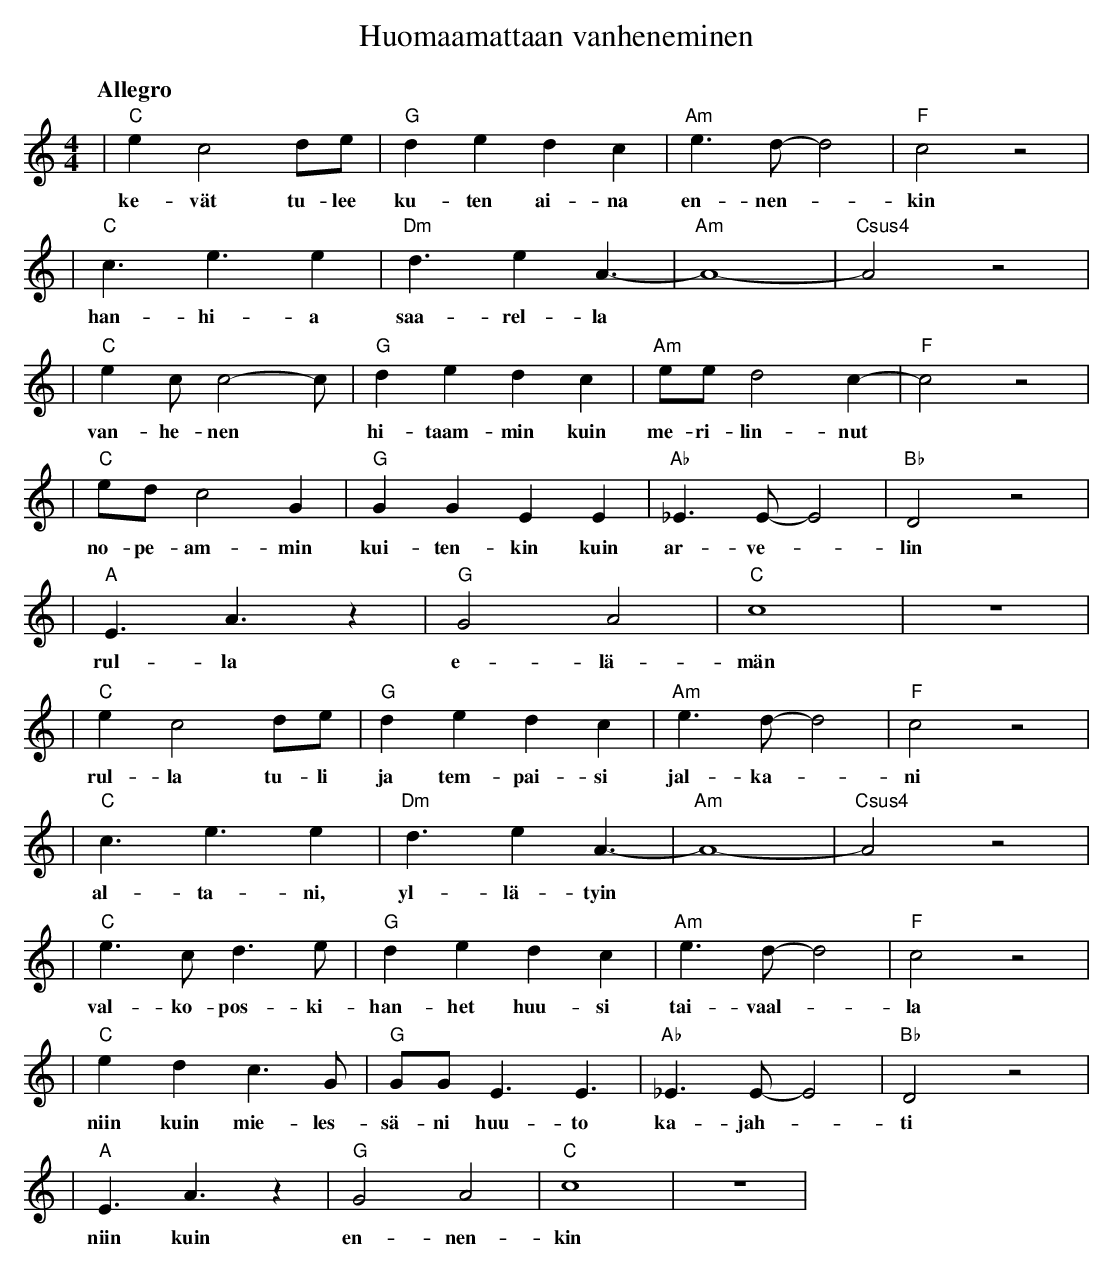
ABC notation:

X:1
T: Huomaamattaan vanheneminen
Q: "Allegro"
M: 4/4
K: C
| "C" e2 c4 de | "G" d2 e2 d2 c2 | "Am" e3 d-d4 | "F" c4 z4 |
w: ke-vät tu-lee | ku-ten ai-na | en-nen- | kin |
| "C" c3 e3 e2 | "Dm" d3 e2 A3- | "Am" A8- | "Csus4" A4 z4 |
w: han-hi-a | saa-rel-la | | |
| "C" e2 c c4-c | "G" d2 e2 d2 c2 | "Am" ee d4 c2- | "F" c4 z4 |
w: van-he-nen | hi-taam-min kuin | me-ri-lin-nut | |
| "C" ed c4 G2 | "G" G2 G2 E2 E2 | "Ab" _E3 E-E4 | "Bb" D4 z4 |
w: no-pe-am-min | kui-ten-kin kuin | ar-ve- | lin |
| "A" E3 A3 z2 | "G" G4 A4 | "C" c8 | z8 |
w: rul-la | e-lä- | män | |
| "C" e2 c4 de | "G" d2 e2 d2 c2 | "Am" e3 d-d4 | "F" c4 z4 |
w: rul-la tu-li | ja tem-pai-si | jal-ka- | ni |
| "C" c3 e3 e2 | "Dm" d3 e2 A3- | "Am" A8- | "Csus4" A4 z4 |
w: al-ta-ni, | yl-lä-tyin | | |
| "C" e3 c d3 e | "G" d2 e2 d2 c2 | "Am" e3 d-d4 | "F" c4 z4 |
w: val-ko-pos-ki- | han-het huu-si | tai-vaal- | la |
| "C" e2 d2 c3 G | "G" GG E3 E3 | "Ab" _E3 E-E4 | "Bb" D4 z4 |
w: niin kuin mie-les- | sä-ni huu-to | ka-jah- | ti |
| "A" E3 A3 z2 | "G" G4 A4 | "C" c8 | z8 |
w: niin kuin | en-nen- | kin | |
